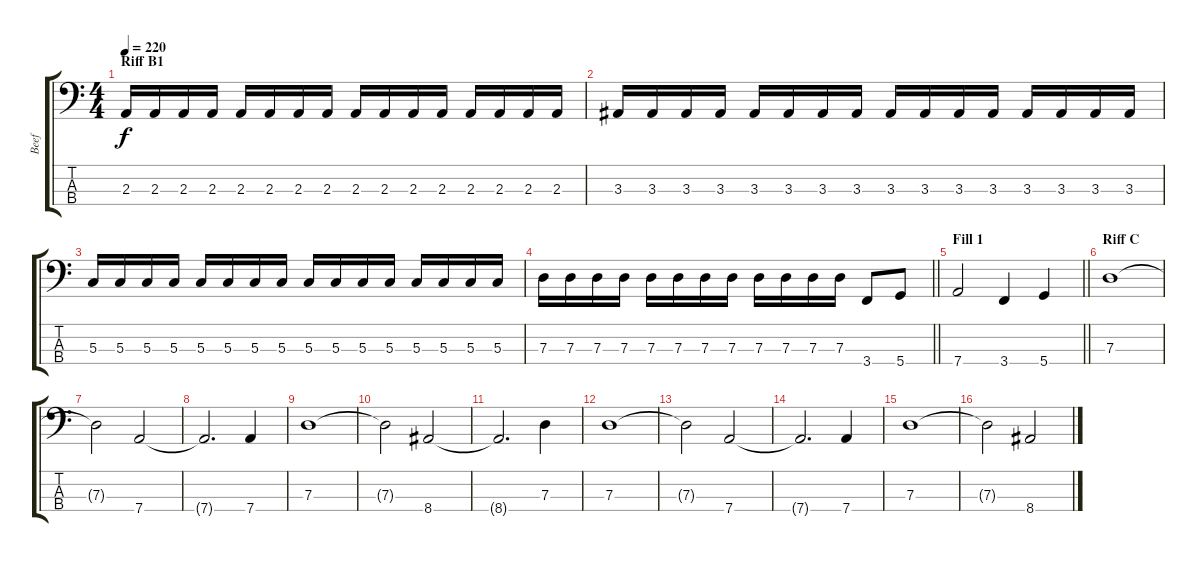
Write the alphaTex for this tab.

\track ("Beef" "Beef") {instrument electricbassfinger}
\staff {score tabs}
\tuning (F2 C2 G1 D1) {hide}
\ts (4 4)
\section ("" "Riff B1")
\tempo 220
\clef f4
\ks c
2.3.16{dy f} 2.3.16 2.3.16 2.3.16 2.3.16 2.3.16 2.3.16 2.3.16 2.3.16 2.3.16 2.3.16 2.3.16 2.3.16 2.3.16 2.3.16 2.3.16 |
3.3.16 3.3.16 3.3.16 3.3.16 3.3.16 3.3.16 3.3.16 3.3.16 3.3.16 3.3.16 3.3.16 3.3.16 3.3.16 3.3.16 3.3.16 3.3.16 |
5.3.16 5.3.16 5.3.16 5.3.16 5.3.16 5.3.16 5.3.16 5.3.16 5.3.16 5.3.16 5.3.16 5.3.16 5.3.16 5.3.16 5.3.16 5.3.16 |
\barLineRight lightlight
7.3.16 7.3.16 7.3.16 7.3.16 7.3.16 7.3.16 7.3.16 7.3.16 7.3.16 7.3.16 7.3.16 7.3.16 3.4.8 5.4.8 |
\section ("" "Fill 1")
\barLineRight lightlight
7.4.2 3.4.4 5.4.4 |
\section ("" "Riff C")
7.3.1 |
7.3{t}.2 7.4.2 |
7.4{t}.2{d} 7.4.4 |
7.3.1 |
7.3{t}.2 8.4.2 |
8.4{t}.2{d} 7.3.4 |
7.3.1 |
7.3{t}.2 7.4.2 |
7.4{t}.2{d} 7.4.4 |
7.3.1 |
7.3{t}.2 8.4.2
